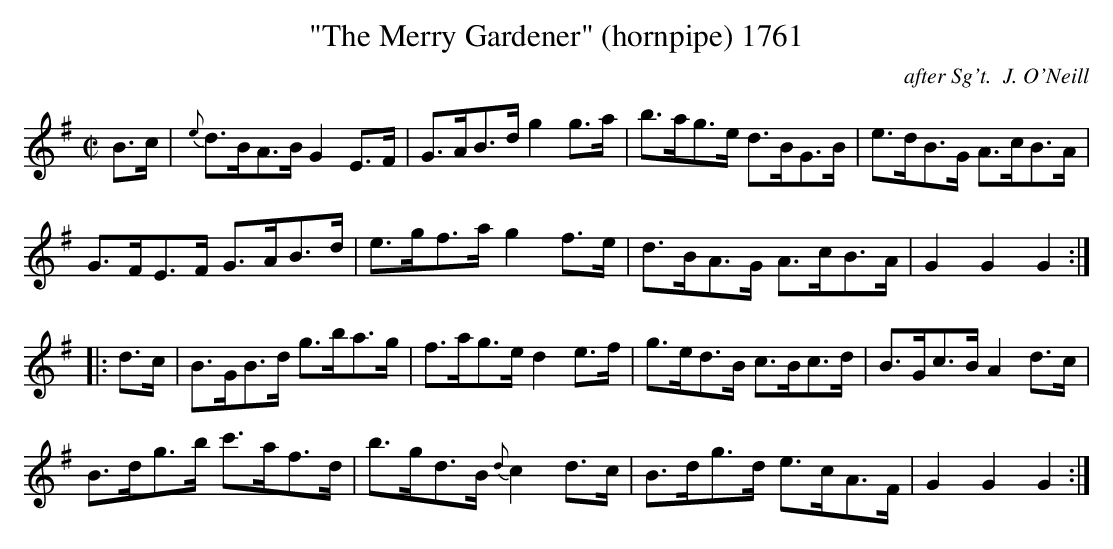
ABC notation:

X:1
T:"The Merry Gardener" (hornpipe) 1761
C:after Sg't.  J. O'Neill
BRENNAN July 2003 (HTTP://WWW.SOSYOURMOM.COM)
M:C|
L:1/8
K:G
B3/2c/2|{e}d3/2B/2A3/2B/2 G2E3/2F/2|G3/2A/2B3/2d/2 g2g3/2a/2|b3/2a/2g3/2e/2 d3/2B/2G3/2B/2|e3/2d/2B3/2G/2 A3/2c/2B3/2A/2|
G3/2F/2E3/2F/2 G3/2A/2B3/2d/2|e3/2g/2f3/2a/2 g2f3/2e/2|d3/2B/2A3/2G/2 A3/2c/2B3/2A/2|G2G2G2:|
|:d3/2c/2|B3/2G/2B3/2d/2 g3/2b/2a3/2g/2|f3/2a/2g3/2e/2 d2e3/2f/2|g3/2e/2d3/2B/2 c3/2B/2c3/2d/2|B3/2G/2c3/2B/2 A2d3/2c/2|
B3/2d/2g3/2b/2 c'3/2a/2f3/2d/2|b3/2g/2d3/2B/2 {d}c2d3/2c/2|B3/2d/2g3/2d/2 e3/2c/2A3/2F/2|G2G2G2:|
